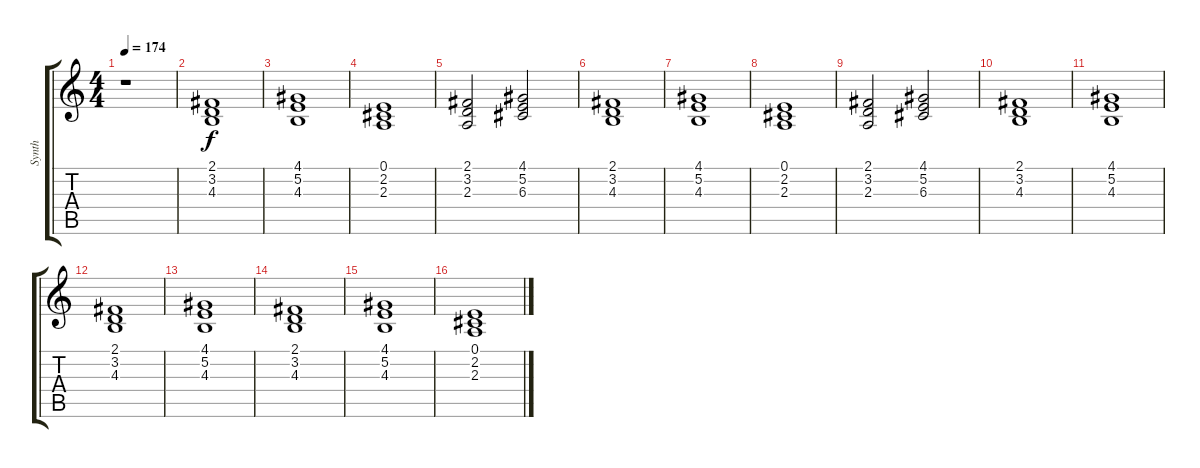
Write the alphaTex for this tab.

\track ("Synth" "Synth") {instrument synthstrings1}
\staff {score tabs}
\tuning (E4 B3 G3 D3 A2 E2) {hide}
\ts (4 4)
\tempo 174
\clef g2
\ks c
r.1{dy f} |
(2.1 3.2 4.3).1 |
(4.1 5.2 4.3).1 |
(0.1 2.2 2.3).1 |
(2.1 3.2 2.3).2 (4.1 5.2 6.3).2 |
(2.1 3.2 4.3).1 |
(4.1 5.2 4.3).1 |
(0.1 2.2 2.3).1 |
(2.1 3.2 2.3).2 (4.1 5.2 6.3).2 |
(2.1 3.2 4.3).1 |
(4.1 5.2 4.3).1 |
(2.1 3.2 4.3).1 |
(4.1 5.2 4.3).1 |
(2.1 3.2 4.3).1 |
(4.1 5.2 4.3).1 |
(0.1 2.2 2.3).1
